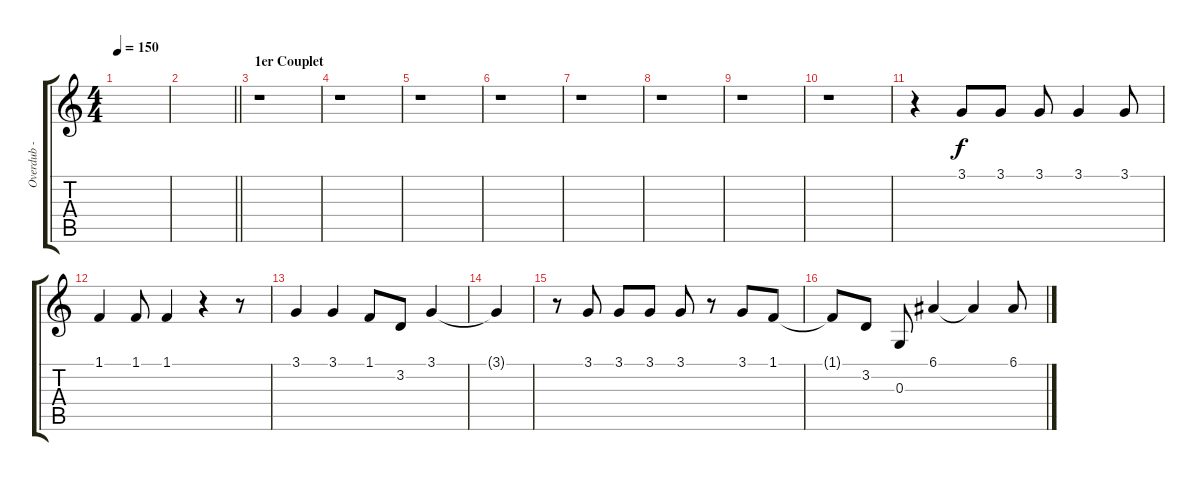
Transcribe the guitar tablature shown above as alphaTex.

\track ("Overdub -  Chant" "Overdub - ") {instrument bassoon}
\staff {score tabs}
\tuning (E4 B3 G3 D3 A2 E2) {hide}
\ts (4 4)
\tempo 150
\clef g2
\ks c
|
\barLineRight lightlight
|
\section ("" "1er Couplet")
r.1 |
r.1 |
r.1 |
r.1 |
r.1 |
r.1 |
r.1 |
r.1 |
r.4 3.1.8 3.1.8 3.1.8 3.1.4 3.1.8 |
1.1.4 1.1.8 1.1.4 r.4 r.8 |
3.1.4 3.1.4 1.1.8 3.2.8 3.1.4 |
3.1{t}.4 |
r.8 3.1.8 3.1.8 3.1.8 3.1.8 r.8 3.1.8 1.1.8 |
1.1{t}.8 3.2.8 0.3.8 6.1.4 6.1{t}.4 6.1.8
